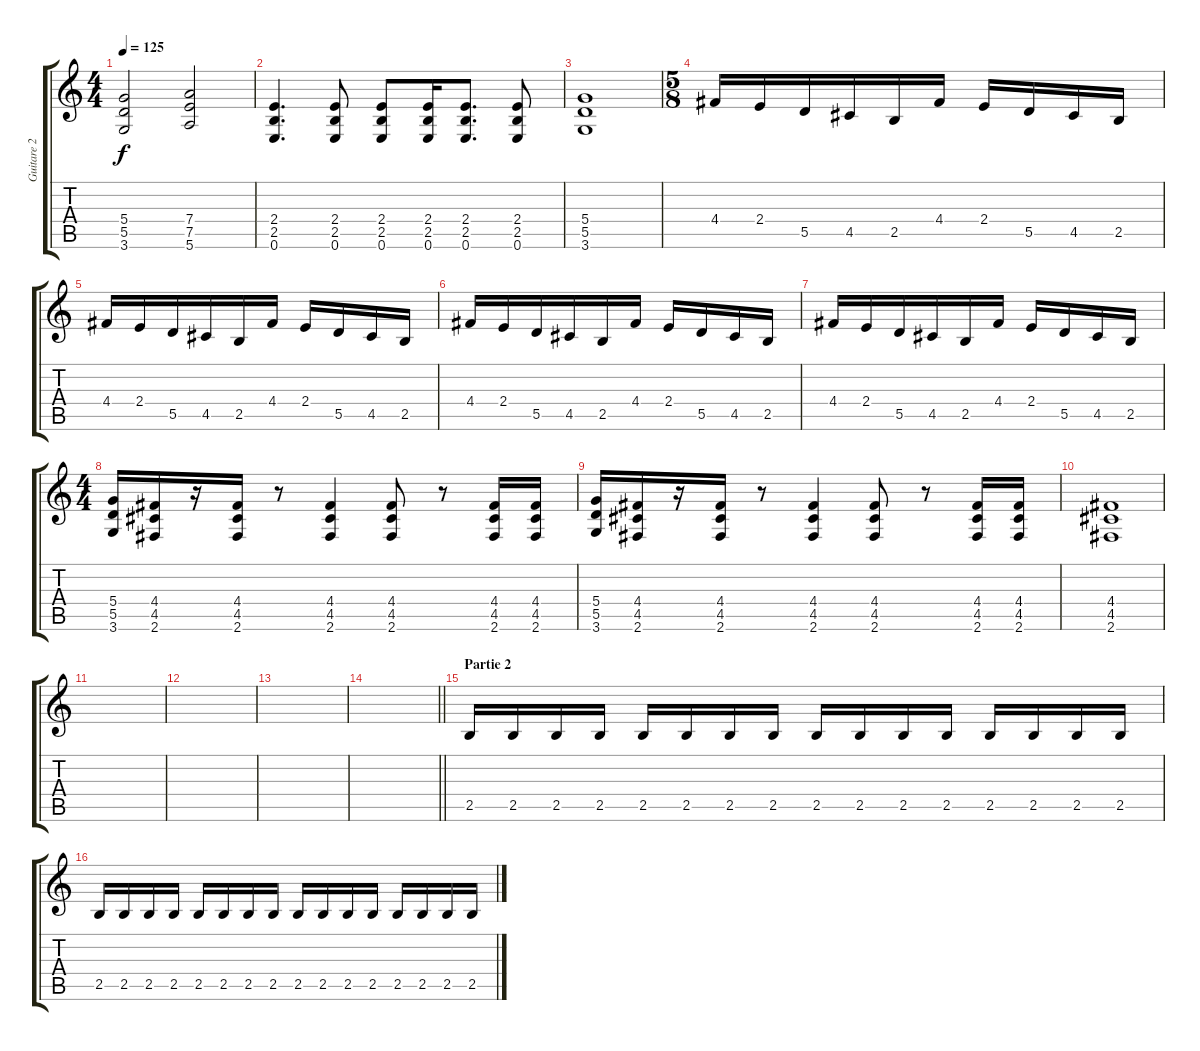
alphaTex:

\track ("Guitare 2 (rythmique)" "Guitare 2 ") {instrument overdrivenguitar}
\staff {score tabs}
\tuning (E4 B3 G3 D3 A2 E2) {hide}
\ts (4 4)
\tempo 125
\clef g2
\ks c
(5.4 5.5 3.6).2{dy f} (7.4 7.5 5.6).2 |
(2.4 2.5 0.6).4{d} (2.4 2.5 0.6).8 (2.4 2.5 0.6).8 (2.4 2.5 0.6).16 (2.4 2.5 0.6).8{d} (2.4 2.5 0.6).8 |
(5.4 5.5 3.6).1 |
\ts (5 8)
4.4.16 2.4.16 5.5.16 4.5.16 2.5.16 4.4.16 2.4.16 5.5.16 4.5.16 2.5.16 |
4.4.16 2.4.16 5.5.16 4.5.16 2.5.16 4.4.16 2.4.16 5.5.16 4.5.16 2.5.16 |
4.4.16 2.4.16 5.5.16 4.5.16 2.5.16 4.4.16 2.4.16 5.5.16 4.5.16 2.5.16 |
4.4.16 2.4.16 5.5.16 4.5.16 2.5.16 4.4.16 2.4.16 5.5.16 4.5.16 2.5.16 |
\ts (4 4)
(5.4 5.5 3.6).16 (4.4 4.5 2.6).16 r.16 (4.4 4.5 2.6).16 r.8 (4.4 4.5 2.6).4 (4.4 4.5 2.6).8 r.8 (4.4 4.5 2.6).16 (4.4 4.5 2.6).16 |
(5.4 5.5 3.6).16 (4.4 4.5 2.6).16 r.16 (4.4 4.5 2.6).16 r.8 (4.4 4.5 2.6).4 (4.4 4.5 2.6).8 r.8 (4.4 4.5 2.6).16 (4.4 4.5 2.6).16 |
(4.4 4.5 2.6).1 |
|
|
|
\barLineRight lightlight
|
\section ("" "Partie 2")
2.5.16 2.5.16 2.5.16 2.5.16 2.5.16 2.5.16 2.5.16 2.5.16 2.5.16 2.5.16 2.5.16 2.5.16 2.5.16 2.5.16 2.5.16 2.5.16 |
2.5.16 2.5.16 2.5.16 2.5.16 2.5.16 2.5.16 2.5.16 2.5.16 2.5.16 2.5.16 2.5.16 2.5.16 2.5.16 2.5.16 2.5.16 2.5.16
